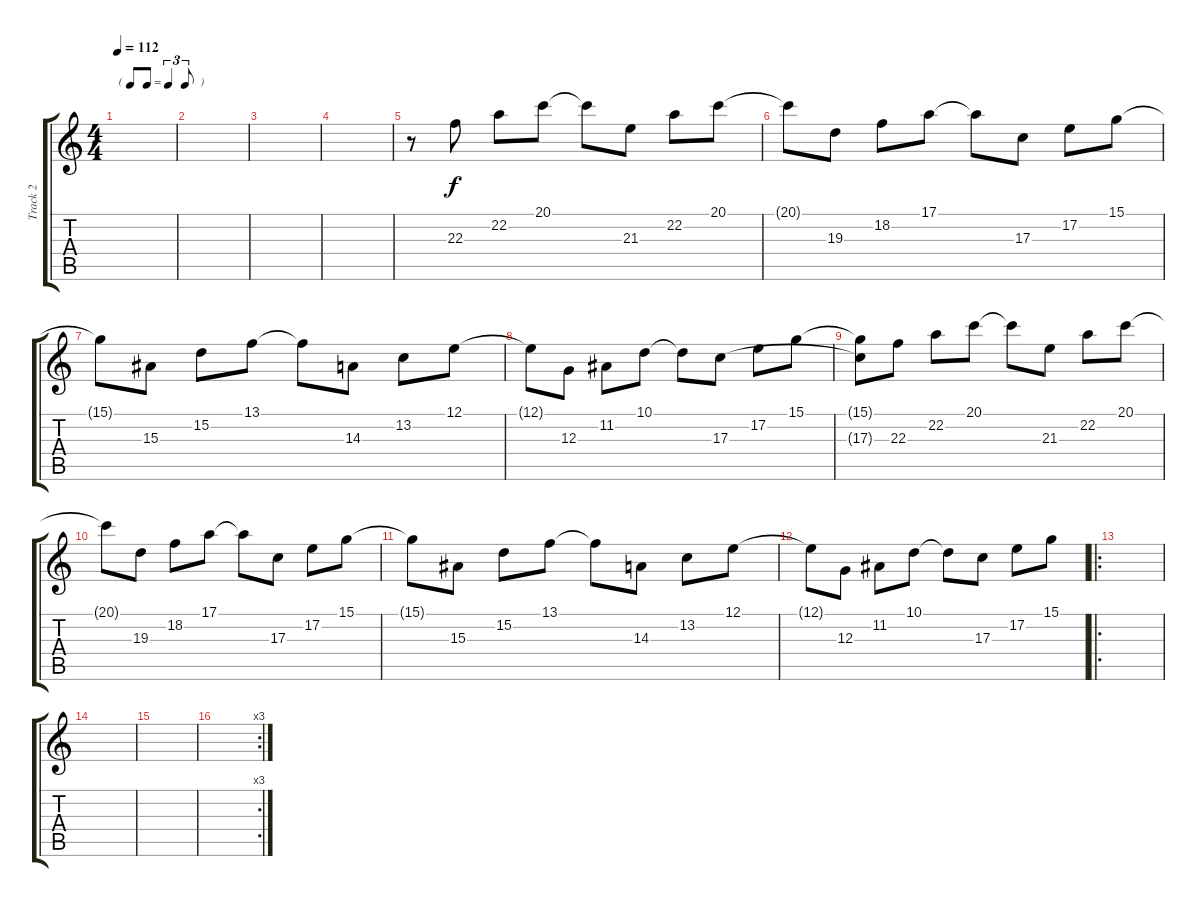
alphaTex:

\track ("Track 2" "Track 2") {instrument acousticgrandpiano}
\staff {score tabs}
\tuning (E4 B3 G3 D3 A2 E2) {hide}
\ts (4 4)
\tf triplet8th
\tempo 112
\clef g2
\ks c
|
|
|
|
r.8 22.3.8 22.2.8 20.1.8 20.1{t}.8 21.3.8 22.2.8 20.1.8 |
20.1{t}.8 19.3.8 18.2.8 17.1.8 17.1{t}.8 17.3.8 17.2.8 15.1.8 |
15.1{t}.8 15.3.8 15.2.8 13.1.8 13.1{t}.8 14.3.8 13.2.8 12.1.8 |
12.1{t}.8 12.3.8 11.2.8 10.1.8 10.1{t}.8 17.3.8 17.2.8 15.1.8 |
(15.1{t} 17.3{t}).8 22.3.8 22.2.8 20.1.8 20.1{t}.8 21.3.8 22.2.8 20.1.8 |
20.1{t}.8 19.3.8 18.2.8 17.1.8 17.1{t}.8 17.3.8 17.2.8 15.1.8 |
15.1{t}.8 15.3.8 15.2.8 13.1.8 13.1{t}.8 14.3.8 13.2.8 12.1.8 |
12.1{t}.8 12.3.8 11.2.8 10.1.8 10.1{t}.8 17.3.8 17.2.8 15.1.8 |
\ro
|
|
|
\rc 3
